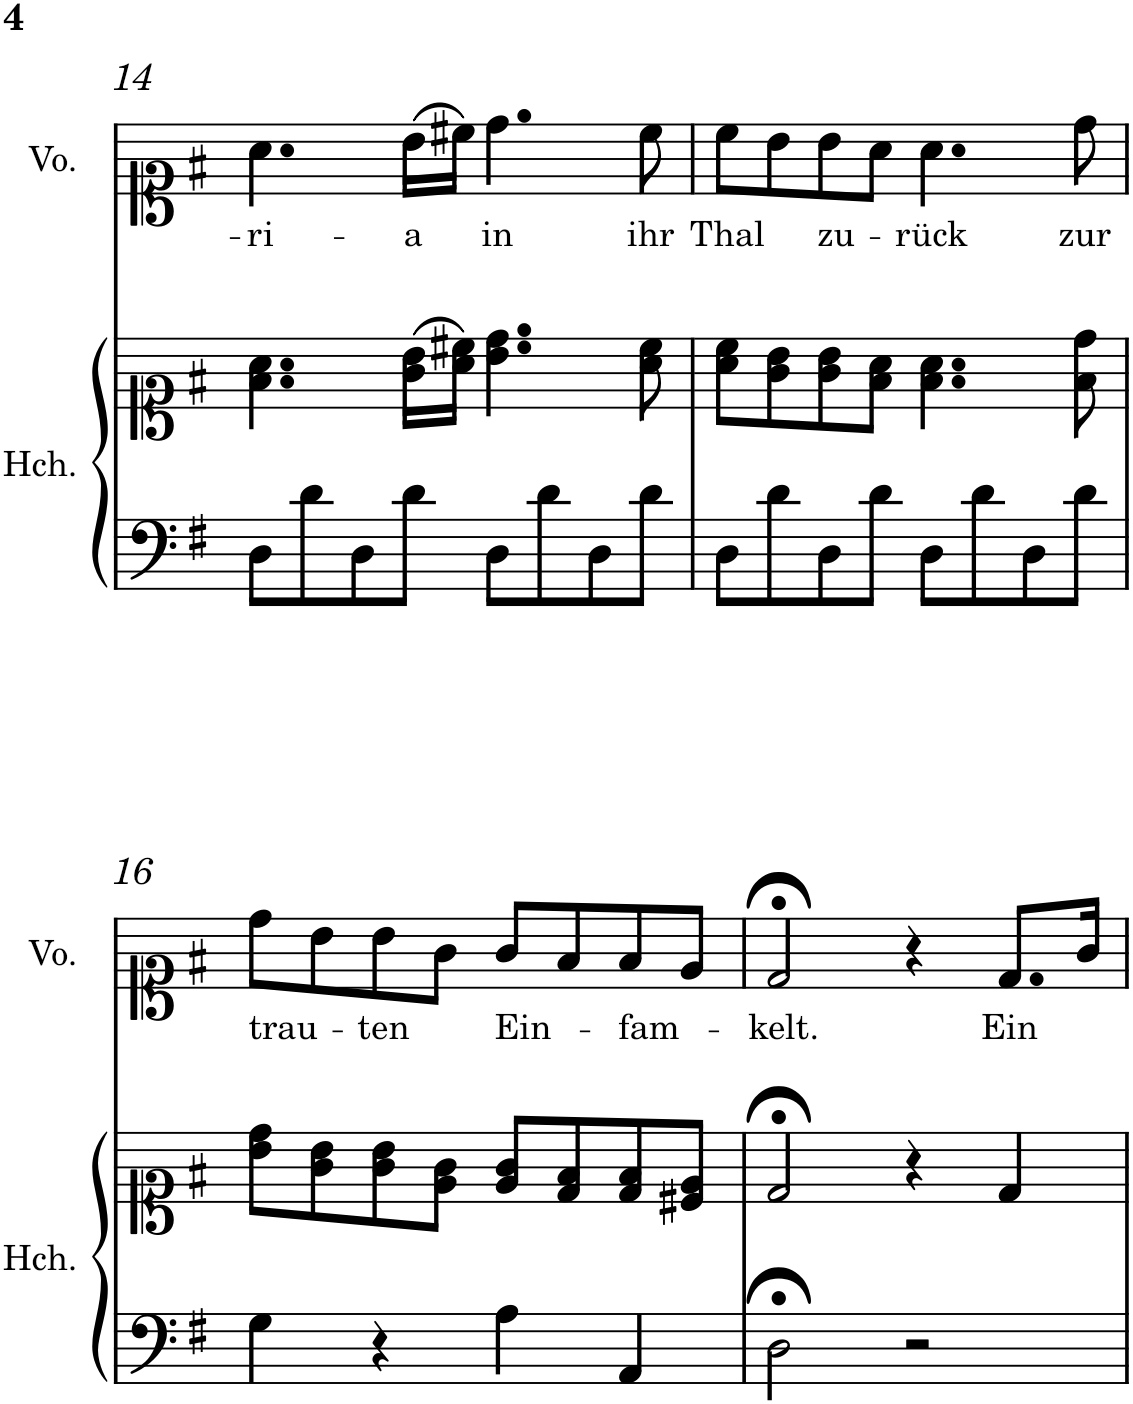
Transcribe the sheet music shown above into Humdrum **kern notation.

**kern	**kern	**kern	**text
*part2	*part2	*part1	*part1
*staff3	*staff2	*staff1	*staff1
*I"Harpsichord	*	*I"Voice	*
*I'Hch.	*	*I'Vo.	*
!!LO:PB:g=z
*clefF4	*clefC1	*clefC1	*
*k[f#]	*k[f#]	*k[f#]	*
*M4/4	*M4/4	*M4/4	*
*met(c)	*met(c)	*met(c)	*
=14	=14	=14	=14
!	!	!	!LO:LY:b
8D\L	4.f#\ 4.a\	4.a\	-ri-
8d\	.	.	.
8D\	.	.	.
!	!	!	!LO:LY:b
8d\J	(16g\ 16b\LL	(16b\LL	-a
.	16a\ 16cc#X\JJ)	16cc#X\JJ)	.
!	!	!	!LO:LY:b
8D\L	4.b\ 4.dd\	4.dd\	in
8d\	.	.	.
8D\	.	.	.
!	!	!	!LO:LY:b
8d\J	8a\ 8cc#\	8cc#\	ihr
=15	=15	=15	=15
!	!	!	!LO:LY:b
8D\L	8a\ 8cc\L	8cc\L	Thal
8d\	8g\ 8b\	8b\	.
!	!	!	!LO:LY:b
8D\	8g\ 8b\	8b\	zu-
8d\J	8f#\ 8a\J	8a\J	.
!	!	!	!LO:LY:b
8D\L	4.f#\ 4.a\	4.a\	-rück
8d\	.	.	.
8D\	.	.	.
!	!	!	!LO:LY:b
8d\J	8f#\ 8dd\	8dd\	zur
!!LO:LB:g=z
=16	=16	=16	=16
!	!	!	!LO:LY:b
4G\	8b\ 8dd\L	8dd\L	trau-
.	8g\ 8b\	8b\	.
!	!	!	!LO:LY:b
4r	8g\ 8b\	8b\	-ten
.	8e\ 8g\J	8g\J	.
!	!	!	!LO:LY:b
4A\	8e/ 8g/L	8g/L	Ein-
.	8d/ 8f#/	8f#/	.
!	!	!	!LO:LY:b
4AA/	8d/ 8f#/	8f#/	-fam-
.	8c#X/ 8e/J	8e/J	.
=17	=17	=17	=17
!	!	!	!LO:LY:b
2D;<\	2d;</	2d;</	-kelt.
2r	4r	4r	.
!	!	!	!LO:LY:b
.	4d/	8.d/L	Ein
.	.	16g/Jk	.
=	=	=	=
*-	*-	*-	*-
